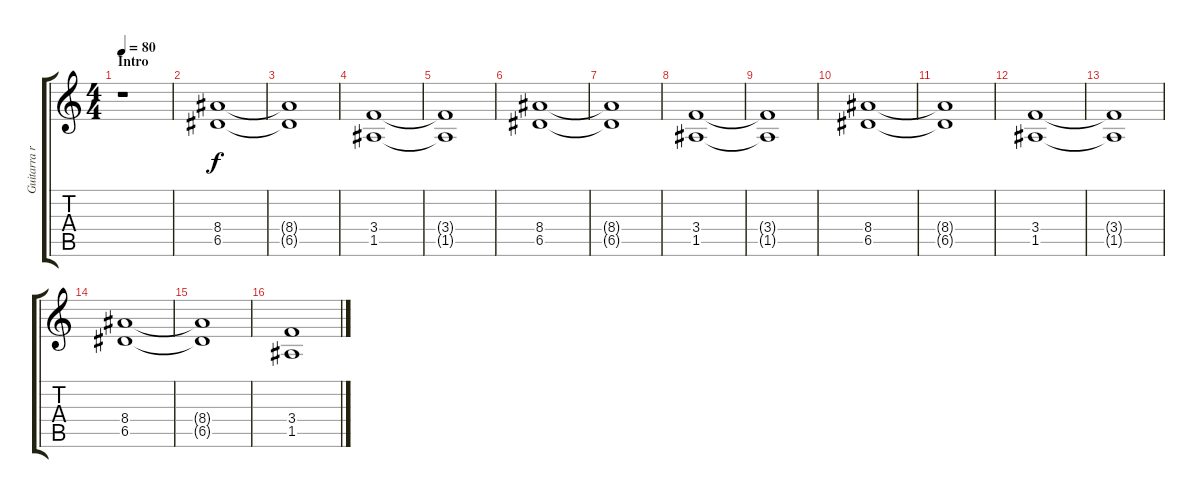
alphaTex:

\track ("Guitarra ritmica" "Guitarra r") {instrument distortionguitar}
\staff {score tabs}
\tuning (E4 B3 G3 D3 A2 E2) {hide}
\ts (4 4)
\section ("" "Intro")
\tempo 80
\clef g2
\ks c
r.1{dy f instrument distortionguitar} |
(8.4 6.5).1 |
(8.4{t} 6.5{t}).1 |
(3.4 1.5).1 |
(3.4{t} 1.5{t}).1 |
(8.4 6.5).1 |
(8.4{t} 6.5{t}).1 |
(3.4 1.5).1 |
(3.4{t} 1.5{t}).1 |
(8.4 6.5).1 |
(8.4{t} 6.5{t}).1 |
(3.4 1.5).1 |
(3.4{t} 1.5{t}).1 |
(8.4 6.5).1 |
(8.4{t} 6.5{t}).1 |
(3.4 1.5).1
